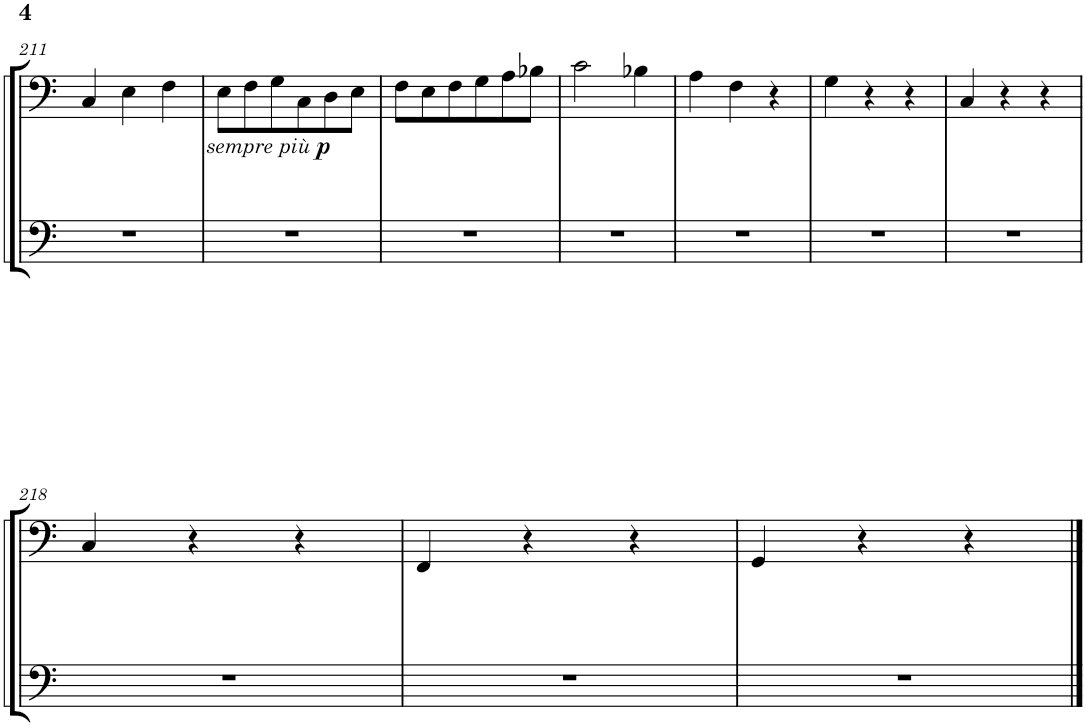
**kern	**kern	**dynam
*part2	*part1	*part1
*staff2	*staff1	*staff1
*I"Cello 2	*I"Cello 1	*
!!LO:PB:g=z
*clefF4	*clefF4	*
*k[]	*k[]	*
*M3/4	*M3/4	*
=211	=211	=211
2.r	4C/	.
.	4E\	.
.	4F\	.
=212	=212	=212
!	!	!LO:DY:b
!	!	!LO:DY:n=1:b
2.r	8E\L	other-dynamics p
.	8F\	.
.	8G\	.
.	8C\	.
.	8D\	.
.	8E\J	.
=213	=213	=213
2.r	8F\L	.
.	8E\	.
.	8F\	.
.	8G\	.
.	8A\	.
.	8B-X\J	.
=214	=214	=214
2.r	2c\	.
.	4B-X\	.
=215	=215	=215
2.r	4A\	.
.	4F\	.
.	4r	.
=216	=216	=216
2.r	4G\	.
.	4r	.
.	4r	.
=217	=217	=217
2.r	4C/	.
.	4r	.
.	4r	.
!!LO:LB:g=z
=218	=218	=218
2.r	4C/	.
.	4r	.
.	4r	.
=219	=219	=219
2.r	4FF/	.
.	4r	.
.	4r	.
=220	=220	=220
2.r	4GG/	.
.	4r	.
.	4r	.
==	==	==
*-	*-	*-
